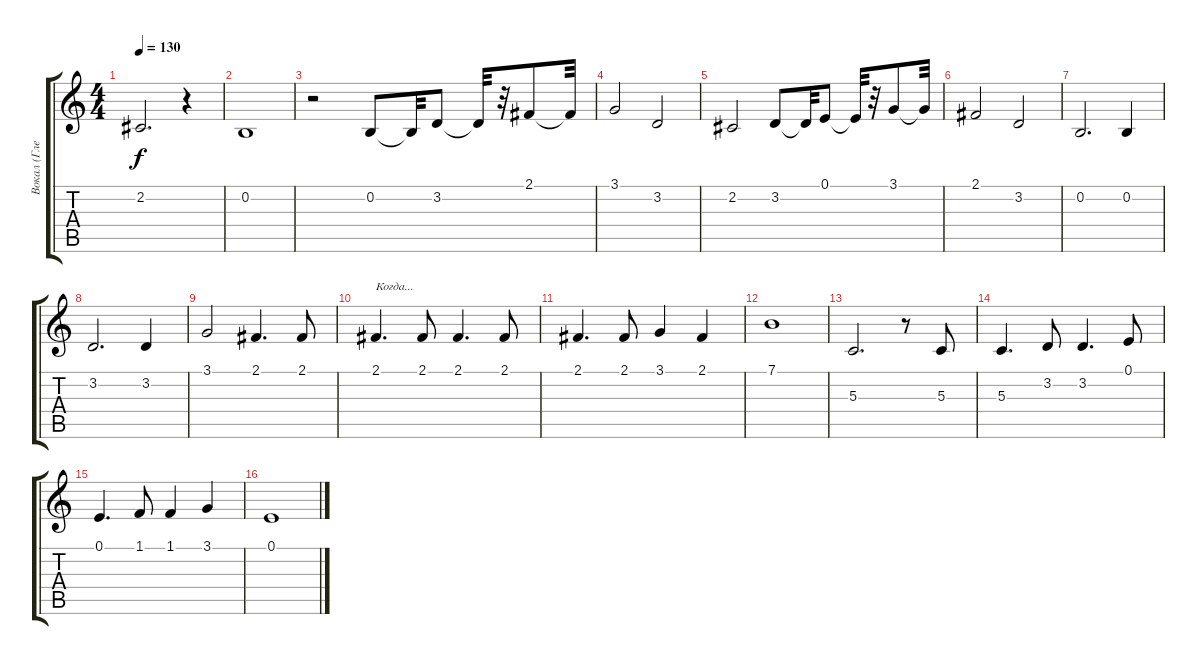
\track ("Вокал (Глеб)" "Вокал (Гле") {instrument clarinet}
\staff {score tabs}
\tuning (E4 B3 G3 D3 A2 E2) {hide}
\ts (4 4)
\tempo 130
\clef g2
\ks c
2.2.2{d dy f} r.4 |
0.2.1 |
r.2 0.2.8 0.2{t}.32 3.2.8 3.2{t}.32 r.32 2.1.8 2.1{t}.32 |
3.1.2 3.2.2 |
2.2.2 3.2.8 3.2{t}.32 0.1.8 0.1{t}.32 r.32 3.1.8 3.1{t}.32 |
2.1.2 3.2.2 |
0.2.2{d} 0.2.4 |
3.2.2{d} 3.2.4 |
3.1.2 2.1.4{d} 2.1.8 |
2.1.4{d txt "Когда..."} 2.1.8 2.1.4{d} 2.1.8 |
2.1.4{d} 2.1.8 3.1.4 2.1.4 |
7.1.1 |
5.3.2{d} r.8 5.3.8 |
5.3.4{d} 3.2.8 3.2.4{d} 0.1.8 |
0.1.4{d} 1.1.8 1.1.4 3.1.4 |
0.1.1
